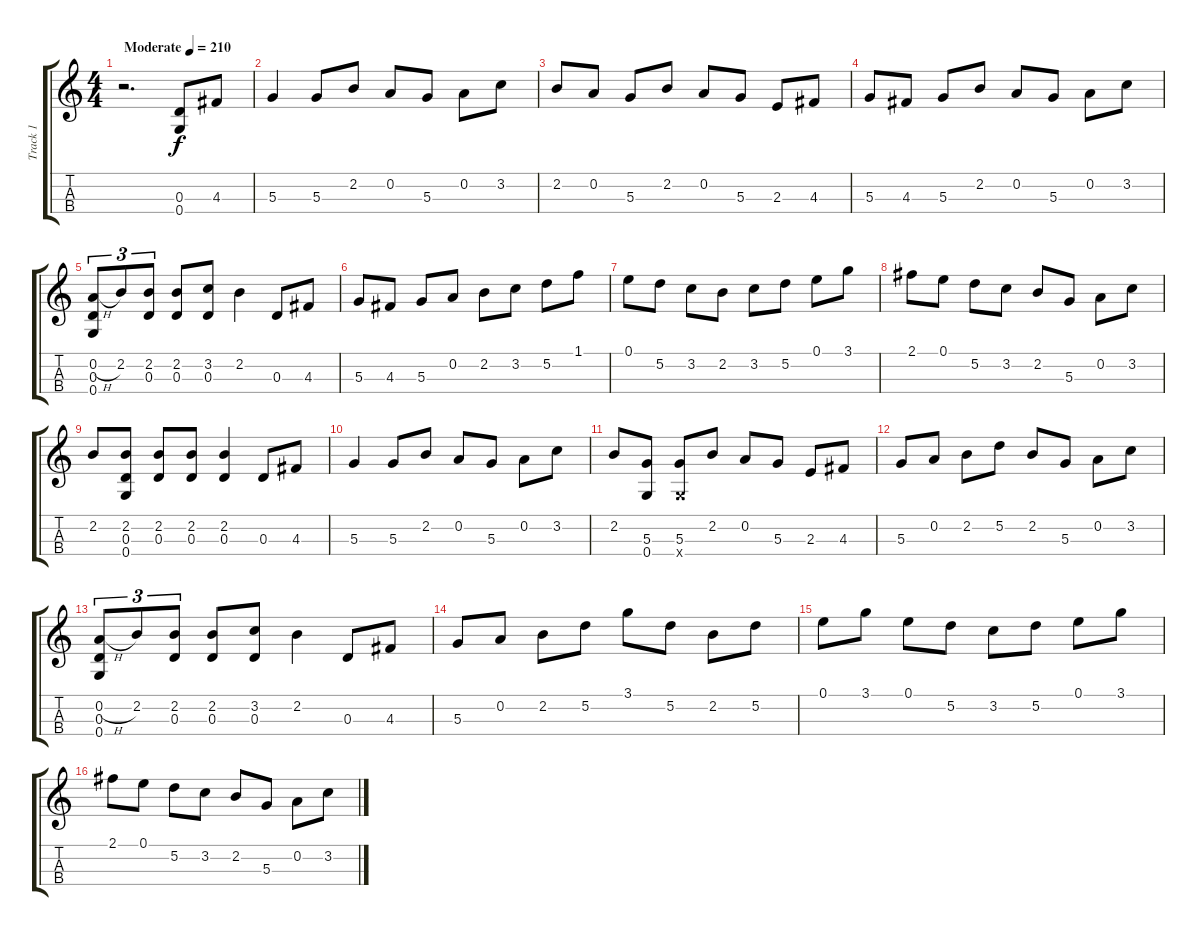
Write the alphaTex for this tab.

\track ("Track 1" "Track 1") {instrument acousticguitarsteel}
\staff {score tabs}
\tuning (E4 A3 D3 G2) {hide}
\ts (4 4)
\tempo (210 "Moderate")
\clef g2
\ks c
r.2{d dy f instrument acousticguitarsteel} (0.3 0.4).8 4.3.8 |
5.3.4 5.3.8 2.2.8 0.2.8 5.3.8 0.2.8 3.2.8 |
2.2.8 0.2.8 5.3.8 2.2.8 0.2.8 5.3.8 2.3.8 4.3.8 |
5.3.8 4.3.8 5.3.8 2.2.8 0.2.8 5.3.8 0.2.8 3.2.8 |
(0.2{h} 0.3 0.4).8{tu (3 2)} 2.2.8{tu (3 2)} (2.2 0.3).8{tu (3 2)} (2.2 0.3).8 (3.2 0.3).8 2.2.4 0.3.8 4.3.8 |
5.3.8 4.3.8 5.3.8 0.2.8 2.2.8 3.2.8 5.2.8 1.1.8 |
0.1.8 5.2.8 3.2.8 2.2.8 3.2.8 5.2.8 0.1.8 3.1.8 |
2.1.8 0.1.8 5.2.8 3.2.8 2.2.8 5.3.8 0.2.8 3.2.8 |
2.2.8 (2.2 0.3 0.4).8 (2.2 0.3).8 (2.2 0.3).8 (2.2 0.3).4 0.3.8 4.3.8 |
5.3.4 5.3.8 2.2.8 0.2.8 5.3.8 0.2.8 3.2.8 |
2.2.8 (5.3 0.4).8 (5.3 0.4{x}).8 2.2.8 0.2.8 5.3.8 2.3.8 4.3.8 |
5.3.8 0.2.8 2.2.8 5.2.8 2.2.8 5.3.8 0.2.8 3.2.8 |
(0.2{h} 0.3 0.4).8{tu (3 2)} 2.2.8{tu (3 2)} (2.2 0.3).8{tu (3 2)} (2.2 0.3).8 (3.2 0.3).8 2.2.4 0.3.8 4.3.8 |
5.3.8 0.2.8 2.2.8 5.2.8 3.1.8 5.2.8 2.2.8 5.2.8 |
0.1.8 3.1.8 0.1.8 5.2.8 3.2.8 5.2.8 0.1.8 3.1.8 |
2.1.8 0.1.8 5.2.8 3.2.8 2.2.8 5.3.8 0.2.8 3.2.8
